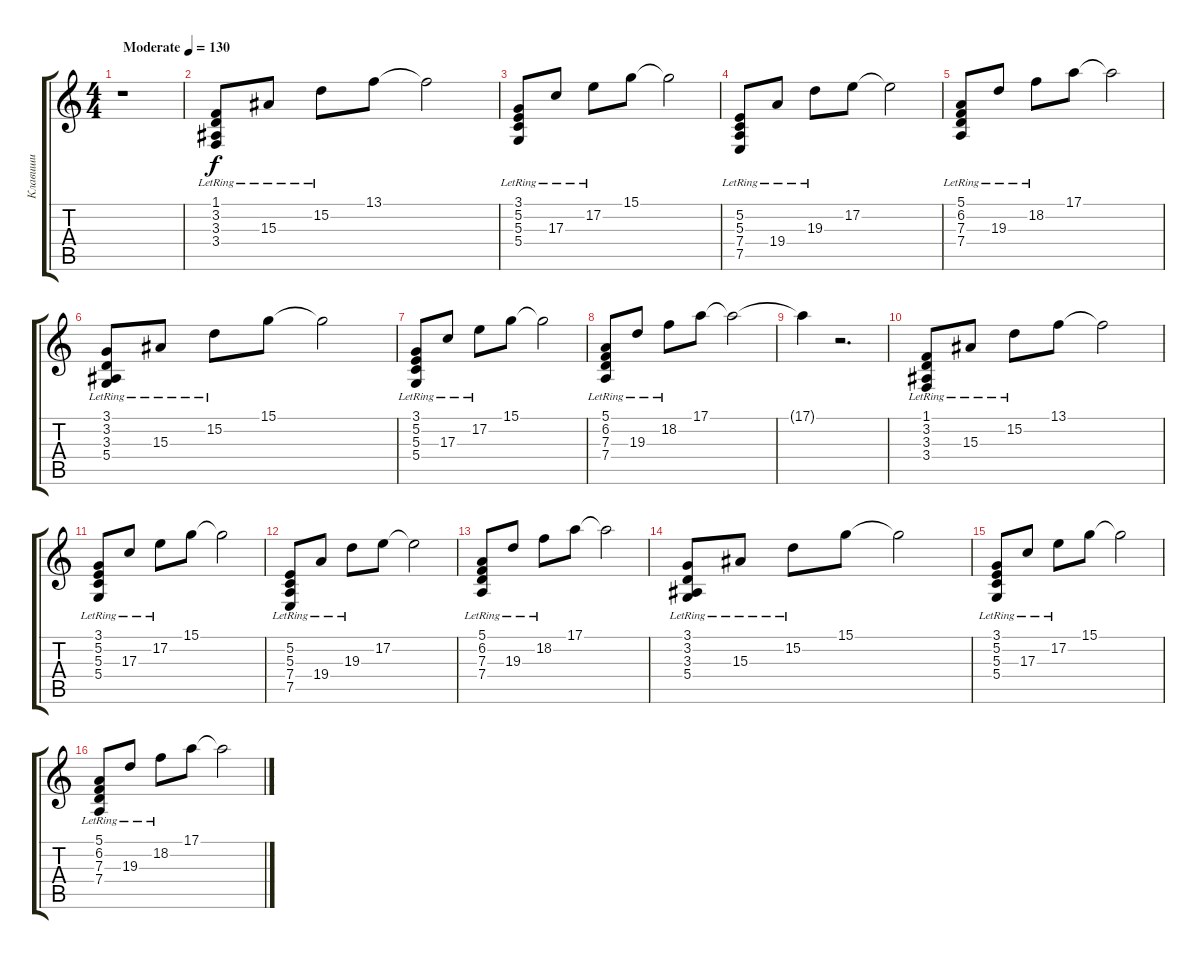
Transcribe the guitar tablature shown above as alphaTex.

\track ("Клавиши" "Клавиши") {instrument harpsichord}
\staff {score tabs}
\tuning (E4 B3 G3 D3 A2 E2) {hide}
\ts (4 4)
\tempo (130 "Moderate")
\clef g2
\ks c
r.1{dy f instrument harpsichord} |
(1.1{lr} 3.2{lr} 3.3{lr} 3.4{lr}).8 15.3{lr}.8 15.2{lr}.8 13.1.8 13.1{t}.2 |
(3.1{lr} 5.2{lr} 5.3{lr} 5.4{lr}).8 17.3{lr}.8 17.2{lr}.8 15.1.8 15.1{t}.2 |
(5.2{lr} 5.3{lr} 7.4{lr} 7.5{lr}).8 19.4{lr}.8 19.3{lr}.8 17.2.8 17.2{t}.2 |
(5.1{lr} 6.2{lr} 7.3{lr} 7.4{lr}).8 19.3{lr}.8 18.2{lr}.8 17.1.8 17.1{t}.2 |
(3.1{lr} 3.2{lr} 3.3{lr} 5.4{lr}).8 15.3{lr}.8 15.2{lr}.8 15.1.8 15.1{t}.2 |
(3.1{lr} 5.2{lr} 5.3{lr} 5.4{lr}).8 17.3{lr}.8 17.2{lr}.8 15.1.8 15.1{t}.2 |
(5.1{lr} 6.2{lr} 7.3{lr} 7.4).8 19.3{lr}.8 18.2{lr}.8 17.1.8 17.1{t}.2 |
17.1{t}.4 r.2{d} |
(1.1{lr} 3.2{lr} 3.3{lr} 3.4{lr}).8 15.3{lr}.8 15.2{lr}.8 13.1.8 13.1{t}.2 |
(3.1{lr} 5.2{lr} 5.3{lr} 5.4{lr}).8 17.3{lr}.8 17.2{lr}.8 15.1.8 15.1{t}.2 |
(5.2{lr} 5.3{lr} 7.4{lr} 7.5{lr}).8 19.4{lr}.8 19.3{lr}.8 17.2.8 17.2{t}.2 |
(5.1{lr} 6.2{lr} 7.3{lr} 7.4{lr}).8 19.3{lr}.8 18.2{lr}.8 17.1.8 17.1{t}.2 |
(3.1{lr} 3.2{lr} 3.3{lr} 5.4{lr}).8 15.3{lr}.8 15.2{lr}.8 15.1.8 15.1{t}.2 |
(3.1{lr} 5.2{lr} 5.3{lr} 5.4{lr}).8 17.3{lr}.8 17.2{lr}.8 15.1.8 15.1{t}.2 |
(5.1{lr} 6.2{lr} 7.3{lr} 7.4{lr}).8 19.3{lr}.8 18.2{lr}.8 17.1.8 17.1{t}.2
